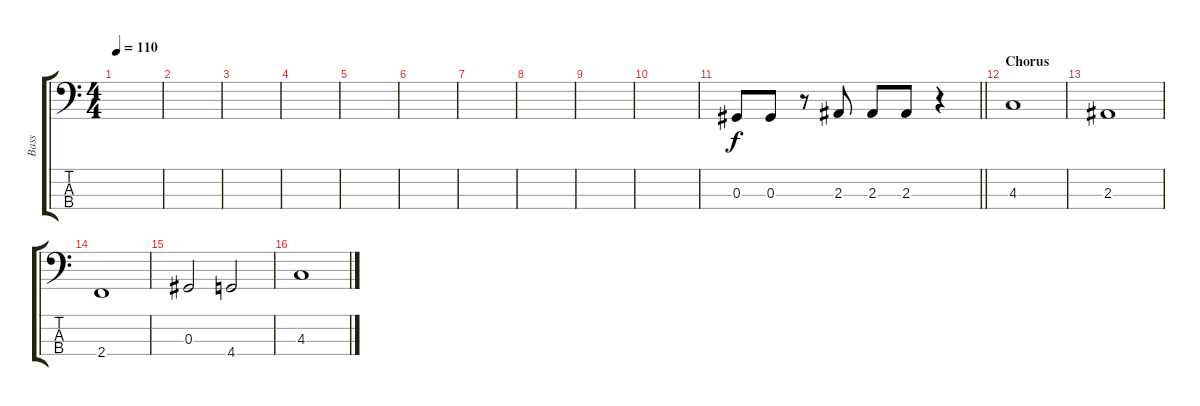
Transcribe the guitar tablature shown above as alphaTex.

\track ("Bass" "Bass") {instrument electricbassfinger}
\staff {score tabs}
\tuning (Gb2 Db2 Ab1 Eb1) {hide}
\ts (4 4)
\tempo 110
\clef f4
\ks c
|
|
|
|
|
|
|
|
|
|
\barLineRight lightlight
0.3.8 0.3.8 r.8 2.3.8 2.3.8 2.3.8 r.4 |
\section ("" "Chorus")
4.3.1 |
2.3.1 |
2.4.1 |
0.3.2 4.4.2 |
4.3.1
